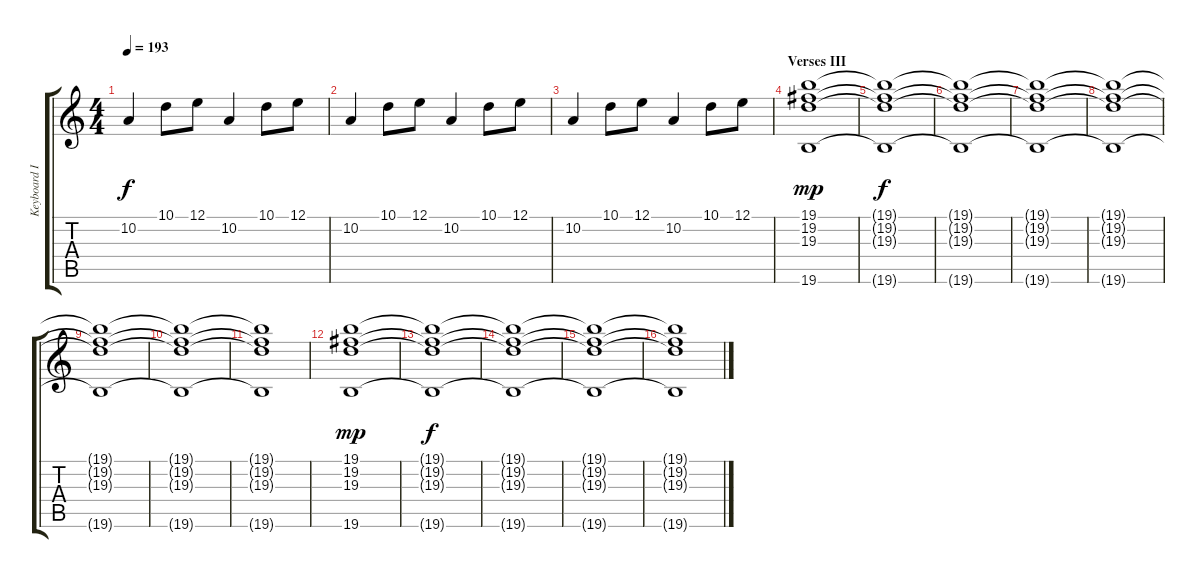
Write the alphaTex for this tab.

\track ("Keyboard II" "Keyboard I") {instrument orchestrahit}
\staff {score tabs}
\tuning (E4 B3 G3 D3 A2 E2) {hide}
\ts (4 4)
\tempo 193
\clef g2
\ks c
10.2.4{dy f} 10.1.8 12.1.8 10.2.4 10.1.8 12.1.8 |
10.2.4 10.1.8 12.1.8 10.2.4 10.1.8 12.1.8 |
10.2.4 10.1.8 12.1.8 10.2.4 10.1.8 12.1.8 |
\section ("" "Verses III")
(19.1 19.2 19.3 19.6).1{dy mp balance 8 instrument pad8sweep} |
(19.1{t} 19.2{t} 19.3{t} 19.6{t}).1{dy f} |
(19.1{t} 19.2{t} 19.3{t} 19.6{t}).1 |
(19.1{t} 19.2{t} 19.3{t} 19.6{t}).1 |
(19.1{t} 19.2{t} 19.3{t} 19.6{t}).1 |
(19.1{t} 19.2{t} 19.3{t} 19.6{t}).1 |
(19.1{t} 19.2{t} 19.3{t} 19.6{t}).1 |
(19.1{t} 19.2{t} 19.3{t} 19.6{t}).1 |
(19.1 19.2 19.3 19.6).1{dy mp} |
(19.1{t} 19.2{t} 19.3{t} 19.6{t}).1{dy f} |
(19.1{t} 19.2{t} 19.3{t} 19.6{t}).1 |
(19.1{t} 19.2{t} 19.3{t} 19.6{t}).1 |
(19.1{t} 19.2{t} 19.3{t} 19.6{t}).1
